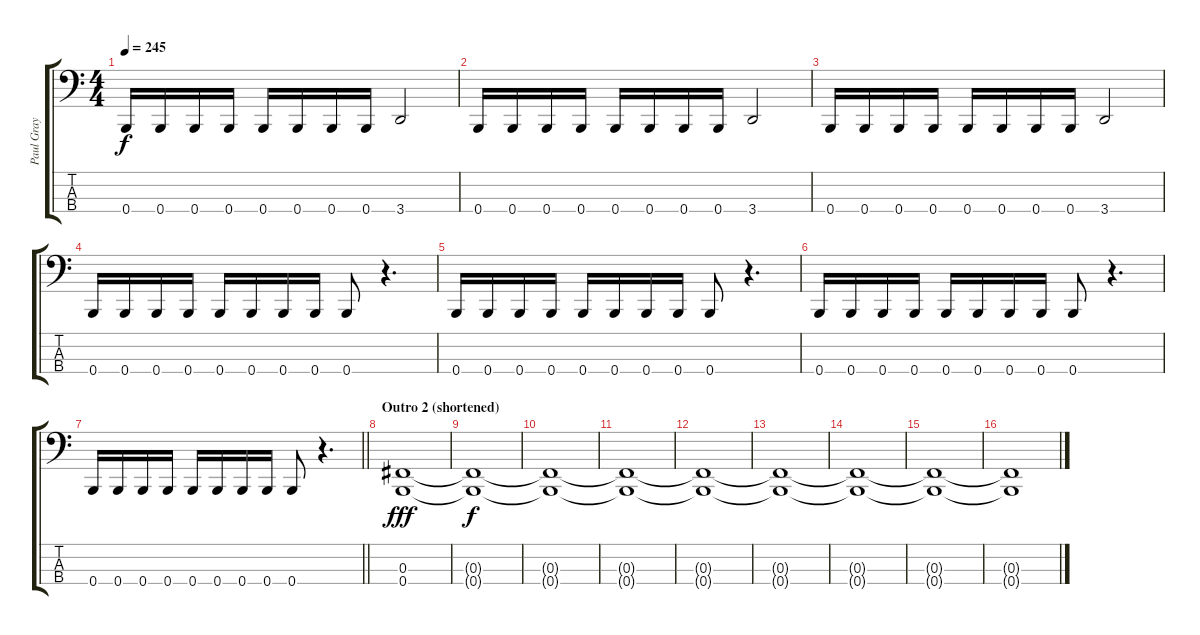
\track ("Paul Gray" "Paul Gray") {instrument electricbasspick}
\staff {score tabs}
\tuning (E2 B1 Gb1 B0) {hide}
\ts (4 4)
\tempo 245
\clef f4
\ks c
0.4.16{dy f} 0.4.16 0.4.16 0.4.16 0.4.16 0.4.16 0.4.16 0.4.16 3.4.2 |
0.4.16 0.4.16 0.4.16 0.4.16 0.4.16 0.4.16 0.4.16 0.4.16 3.4.2 |
0.4.16 0.4.16 0.4.16 0.4.16 0.4.16 0.4.16 0.4.16 0.4.16 3.4.2 |
0.4.16 0.4.16 0.4.16 0.4.16 0.4.16 0.4.16 0.4.16 0.4.16 0.4.8 r.4{d} |
0.4.16 0.4.16 0.4.16 0.4.16 0.4.16 0.4.16 0.4.16 0.4.16 0.4.8 r.4{d} |
0.4.16 0.4.16 0.4.16 0.4.16 0.4.16 0.4.16 0.4.16 0.4.16 0.4.8 r.4{d} |
\barLineRight lightlight
0.4.16 0.4.16 0.4.16 0.4.16 0.4.16 0.4.16 0.4.16 0.4.16 0.4.8 r.4{d} |
\section ("" "Outro 2 (shortened)")
(0.3 0.4).1{dy fff volume 16} |
(0.3{t} 0.4{t}).1{dy f} |
(0.3{t} 0.4{t}).1 |
(0.3{t} 0.4{t}).1 |
(0.3{t} 0.4{t}).1 |
(0.3{t} 0.4{t}).1 |
(0.3{t} 0.4{t}).1 |
(0.3{t} 0.4{t}).1 |
(0.3{t} 0.4{t}).1
